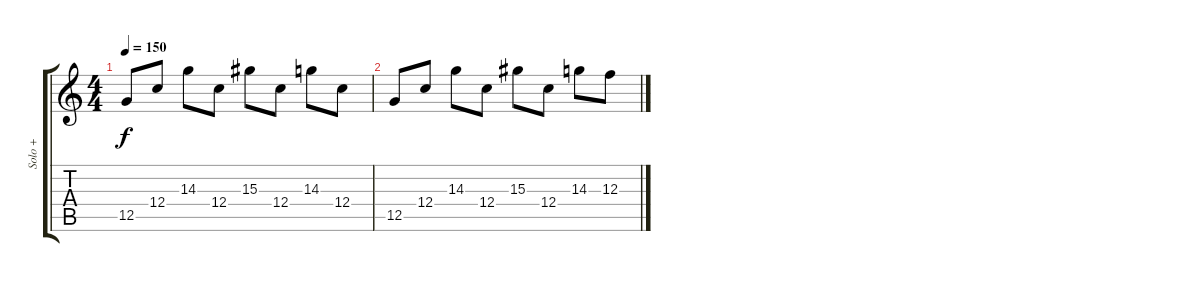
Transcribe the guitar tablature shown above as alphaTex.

\track ("Solo +" "Solo +") {instrument distortionguitar}
\staff {score tabs}
\tuning (D4 A3 F3 C3 G2 C2) {hide}
\ts (4 4)
\tempo 150
\clef g2
\ks c
12.5.8{dy f} 12.4.8 14.3.8 12.4.8 15.3.8 12.4.8 14.3.8 12.4.8 |
12.5.8 12.4.8 14.3.8 12.4.8 15.3.8 12.4.8 14.3.8 12.3.8
